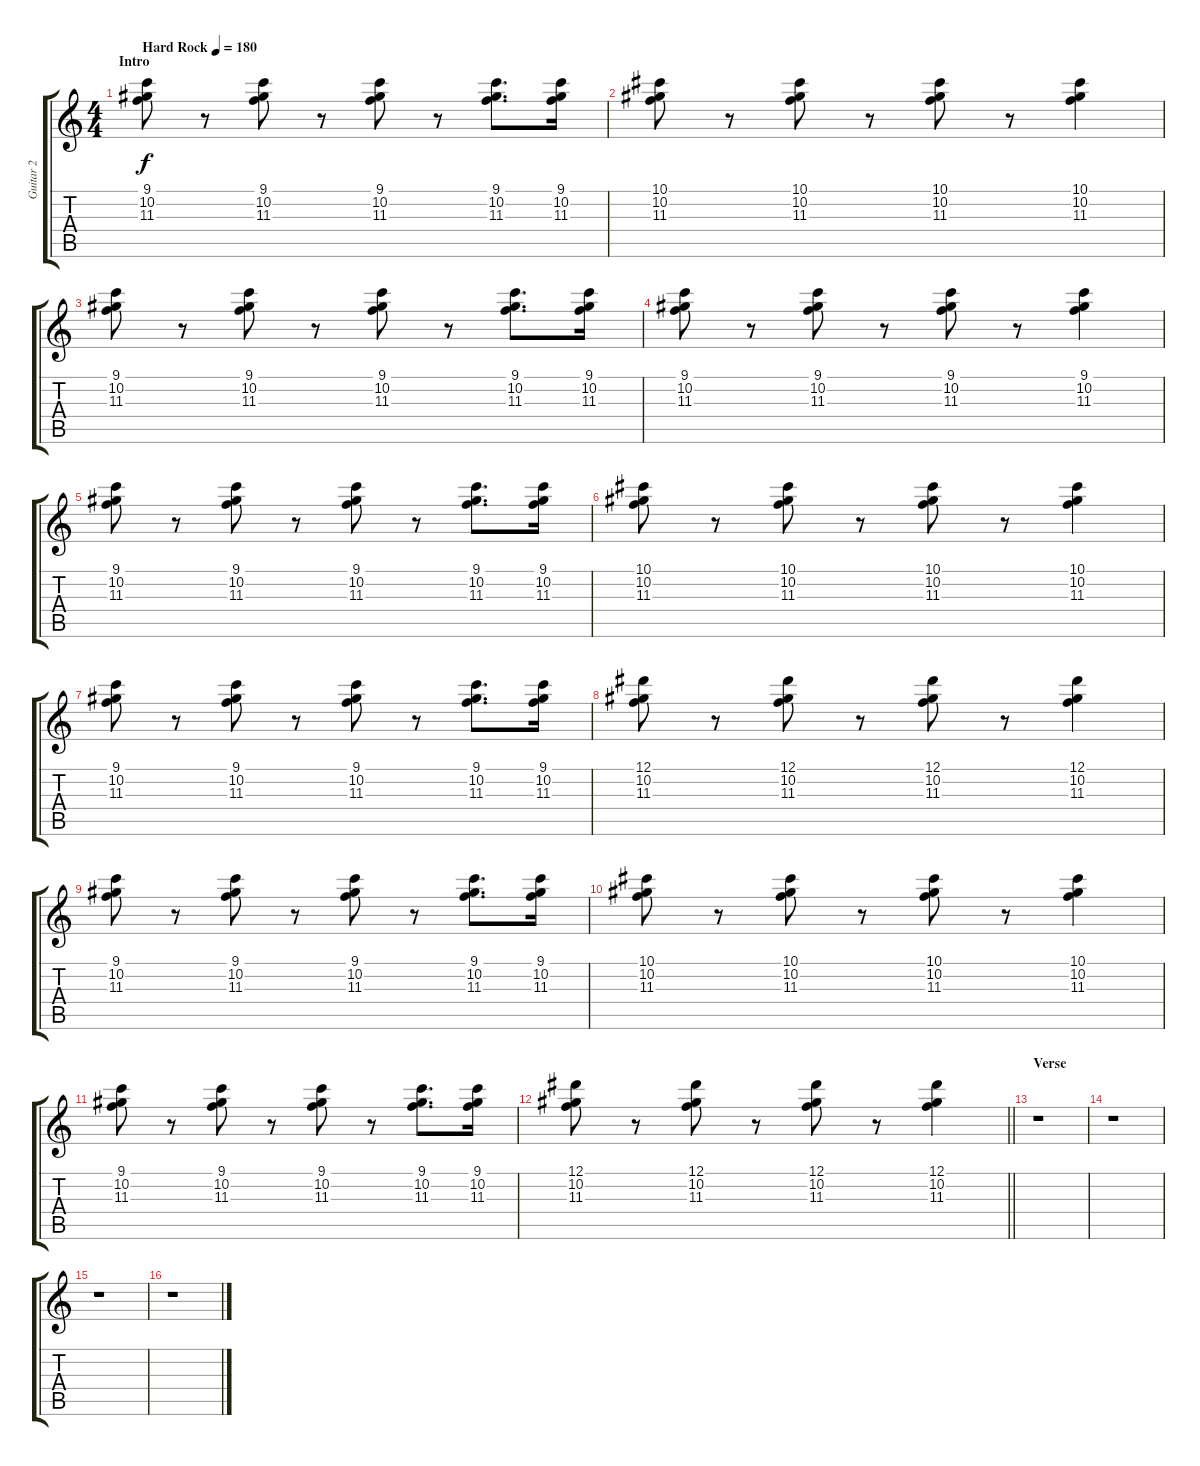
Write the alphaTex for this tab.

\track ("Guitar 2" "Guitar 2") {instrument distortionguitar}
\staff {score tabs}
\tuning (Eb4 Bb3 Gb3 Db3 Ab2 Eb2) {hide}
\ts (4 4)
\section ("" "Intro")
\tempo (180 "Hard Rock")
\clef g2
\ks c
(9.1 10.2 11.3).8{dy f instrument distortionguitar} r.8 (9.1 10.2 11.3).8 r.8 (9.1 10.2 11.3).8 r.8 (9.1 10.2 11.3).8{d} (9.1 10.2 11.3).16 |
(10.1 10.2 11.3).8 r.8 (10.1 10.2 11.3).8 r.8 (10.1 10.2 11.3).8 r.8 (10.1 10.2 11.3).4 |
(9.1 10.2 11.3).8 r.8 (9.1 10.2 11.3).8 r.8 (9.1 10.2 11.3).8 r.8 (9.1 10.2 11.3).8{d} (9.1 10.2 11.3).16 |
(9.1 10.2 11.3).8 r.8 (9.1 10.2 11.3).8 r.8 (9.1 10.2 11.3).8 r.8 (9.1 10.2 11.3).4 |
(9.1 10.2 11.3).8 r.8 (9.1 10.2 11.3).8 r.8 (9.1 10.2 11.3).8 r.8 (9.1 10.2 11.3).8{d} (9.1 10.2 11.3).16 |
(10.1 10.2 11.3).8 r.8 (10.1 10.2 11.3).8 r.8 (10.1 10.2 11.3).8 r.8 (10.1 10.2 11.3).4 |
(9.1 10.2 11.3).8 r.8 (9.1 10.2 11.3).8 r.8 (9.1 10.2 11.3).8 r.8 (9.1 10.2 11.3).8{d} (9.1 10.2 11.3).16 |
(12.1 10.2 11.3).8 r.8 (12.1 10.2 11.3).8 r.8 (12.1 10.2 11.3).8 r.8 (12.1 10.2 11.3).4 |
(9.1 10.2 11.3).8 r.8 (9.1 10.2 11.3).8 r.8 (9.1 10.2 11.3).8 r.8 (9.1 10.2 11.3).8{d} (9.1 10.2 11.3).16 |
(10.1 10.2 11.3).8 r.8 (10.1 10.2 11.3).8 r.8 (10.1 10.2 11.3).8 r.8 (10.1 10.2 11.3).4 |
(9.1 10.2 11.3).8 r.8 (9.1 10.2 11.3).8 r.8 (9.1 10.2 11.3).8 r.8 (9.1 10.2 11.3).8{d} (9.1 10.2 11.3).16 |
\barLineRight lightlight
(12.1 10.2 11.3).8 r.8 (12.1 10.2 11.3).8 r.8 (12.1 10.2 11.3).8 r.8 (12.1 10.2 11.3).4 |
\section ("" "Verse")
r.1 |
r.1 |
r.1 |
r.1
